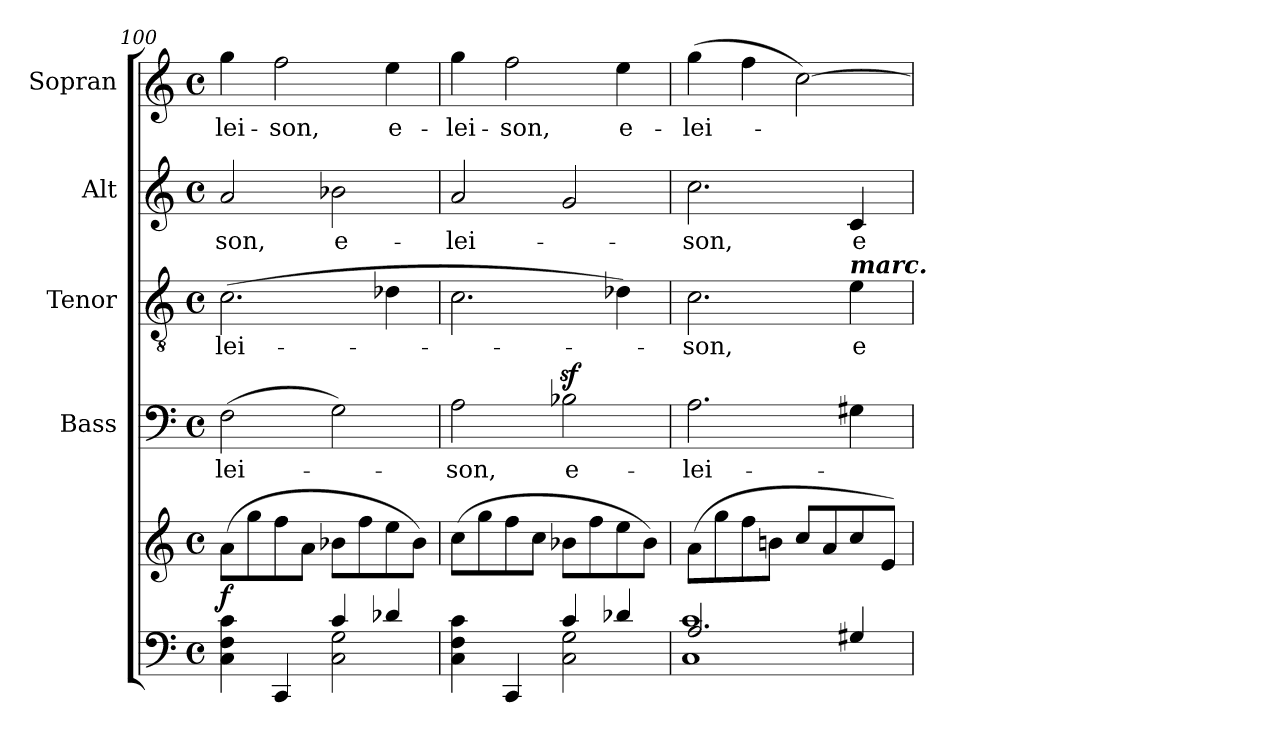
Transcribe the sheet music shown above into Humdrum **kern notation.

**kern	**kern	**dynam	**kern	**text	**kern	**text	**kern	**text	**kern	**text
*part5	*part5	*part5	*part4	*part4	*part3	*part3	*part2	*part2	*part1	*part1
*staff6	*staff5	*staff5/6	*staff4	*staff4	*staff3	*staff3	*staff2	*staff2	*staff1	*staff1
*	*	*	*I"Bass	*	*I"Tenor	*	*I"Alt	*	*I"Sopran	*
*	*	*	*I'B.	*	*I'T.	*	*I'A.	*	*I'S.	*
*clefF4	*clefG2	*	*clefF4	*	*clefGv2	*	*clefG2	*	*clefG2	*
*k[]	*k[]	*	*k[]	*	*k[]	*	*k[]	*	*k[]	*
*C:	*C:	*	*C:	*	*C:	*	*C:	*	*C:	*
*M4/4	*M4/4	*	*M4/4	*	*M4/4	*	*M4/4	*	*M4/4	*
*met(c)	*met(c)	*	*met(c)	*	*met(c)	*	*met(c)	*	*met(c)	*
=100	=100	=100	=100	=100	=100	=100	=100	=100	=100	=100
*^	*	*	*	*	*	*	*	*	*	*
!	!	!	!LO:DY:b	!	!LO:LY:b	!	!LO:LY:b	!	!LO:LY:b	!	!LO:LY:b
4C\ 4F\ 4c\	2ryy	(>8a\L	f	(>2F\	-lei-	(>2.c\	-lei-	2a/	-son,	4gg\	-lei-
.	.	8gg\	.	.	.	.	.	.	.	.	.
!	!	!	!	!	!	!	!	!	!	!	!LO:LY:b
4CC/	.	8ff\	.	.	.	.	.	.	.	2ff\	-son,
.	.	8a\J	.	.	.	.	.	.	.	.	.
!	!	!	!	!	!	!	!	!	!LO:LY:b	!	!
4c/	2C\ 2G\	8b-X\L	.	2G\)	.	.	.	2b-X\	e-	.	.
.	.	8ff\	.	.	.	.	.	.	.	.	.
!	!	!	!	!	!	!	!	!	!	!	!LO:LY:b
4d-X/	.	8ee\	.	.	.	4d-X\	.	.	.	4ee\	e-
.	.	8b-\J)	.	.	.	.	.	.	.	.	.
=101	=101	=101	=101	=101	=101	=101	=101	=101	=101	=101	=101
!	!	!	!	!	!LO:LY:b	!	!	!	!LO:LY:b	!	!LO:LY:b
4C\ 4F\ 4c\	2ryy	(>8cc\L	.	2A\	-son,	2.c\	.	2a/	-lei-	4gg\	-lei-
.	.	8gg\	.	.	.	.	.	.	.	.	.
!	!	!	!	!	!	!	!	!	!	!	!LO:LY:b
4CC/	.	8ff\	.	.	.	.	.	.	.	2ff\	-son,
.	.	8cc\J	.	.	.	.	.	.	.	.	.
!	!	!	!	!	!LO:LY:b	!	!	!	!	!	!
4c/	2C\ 2G\	8b-X\L	.	2B-Xz>\	e-	.	.	2g/	.	.	.
.	.	8ff\	.	.	.	.	.	.	.	.	.
!	!	!	!	!	!	!	!	!	!	!	!LO:LY:b
4d-X/	.	8ee\	.	.	.	4d-X\)	.	.	.	4ee\	e-
.	.	8b-\J)	.	.	.	.	.	.	.	.	.
=102	=102	=102	=102	=102	=102	=102	=102	=102	=102	=102	=102
!	!	!	!	!	!LO:LY:b	!	!LO:LY:b	!	!LO:LY:b	!	!LO:LY:b
2.A/	1C 1c	(>8a\L	.	2.A\	-lei-	2.c\	-son,	2.cc\	-son,	(>4gg\	-lei-
.	.	8gg\	.	.	.	.	.	.	.	.	.
.	.	8ff\	.	.	.	.	.	.	.	4ff\	.
.	.	8bn\J	.	.	.	.	.	.	.	.	.
.	.	8cc/L	.	.	.	.	.	.	.	[2cc\)	.
.	.	8a/	.	.	.	.	.	.	.	.	.
!	!	!	!	!	!	!LO:TX:a:Bi:t=marc.	!	!	!	!	!
!	!	!	!	!	!	!	!LO:LY:b	!	!LO:LY:b	!	!
4G#X/	.	8cc/	.	4G#X\	.	4e\	e-	4c/	e-	.	.
.	.	8e/J)	.	.	.	.	.	.	.	.	.
*v	*v	*	*	*	*	*	*	*	*	*	*
=	=	=	=	=	=	=	=	=	=	=
*-	*-	*-	*-	*-	*-	*-	*-	*-	*-	*-
